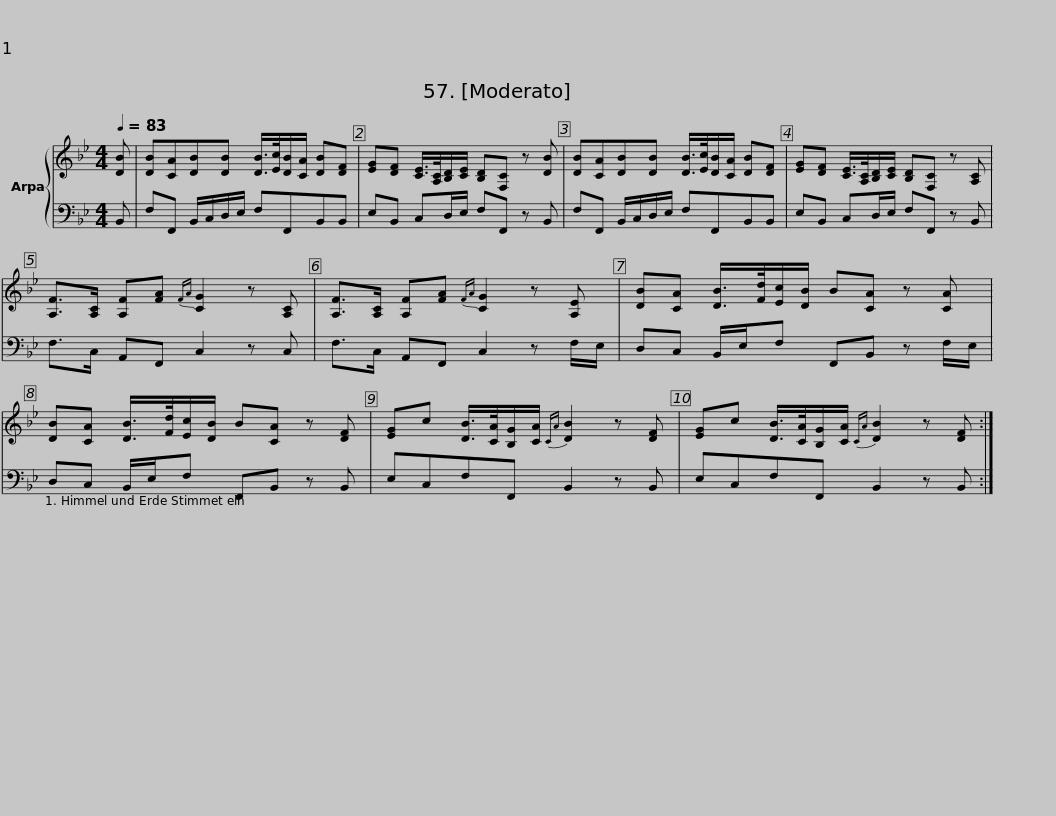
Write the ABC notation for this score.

X:1
%%score { 1 | 2 }
L:1/8
Q:1/4=83
M:4/4
I:linebreak $
K:Bb
V:1 treble
V:2 bass
V:1
 [DB] | [DB][CA][DB][DB] [DB]/>[Ec]/[DB]/[CA]/ [DB][DF] | [EG][DF] [CE]/>[A,C]/[B,D]/[CE]/ [B,D][F,C] z [DB] | [DB][CA][DB][DB] [DB]/>[Ec]/[DB]/[CA]/ [DB][DF] |$ [EG][DF] [CE]/>[A,C]/[B,D]/[CE]/ [B,D][F,C] z [A,C] | %5
 [A,F]>[A,C] [A,F][FA]{FA} [CG]2 z [A,C] | [A,F]>[A,C] [A,F][FA]{FA} [CG]2 z [A,E] | [DB][CA] [DB]/>[Fd]/[Ec]/[DB]/ B[CA] z [CA] |$ [DB][CA] [DB]/>[Fd]/[Ec]/[DB]/ B[CA] z [DF] | [EG]c [DB]/>[CA]/[B,G]/[CA]/{CA} [DB]2 z [DF] | %10
 [EG]c [DB]/>[CA]/[B,G]/[CA]/{CA} [DB]2 z [DF] :| %11
V:2
 B,, | F,F,, B,,/C,/D,/E,/ F,F,,B,,B,, | E,B,, C,D,/E,/ F,F,, z B,, | F,F,, B,,/C,/D,/E,/ F,F,,B,,B,, |$ E,B,, C,D,/E,/ F,F,, z B,, | %5
 F,>C, A,,F,, C,2 z C, | F,>C, A,,F,, C,2 z F,/E,/ | D,C, B,,/E,/F, F,,B,, z F,/E,/ |$ D,C, B,,/E,/F, F,,B,, z B,, | E,C,F,F,, B,,2 z B,, | %10
 E,C,F,F,, B,,2 z B,, :| %11
